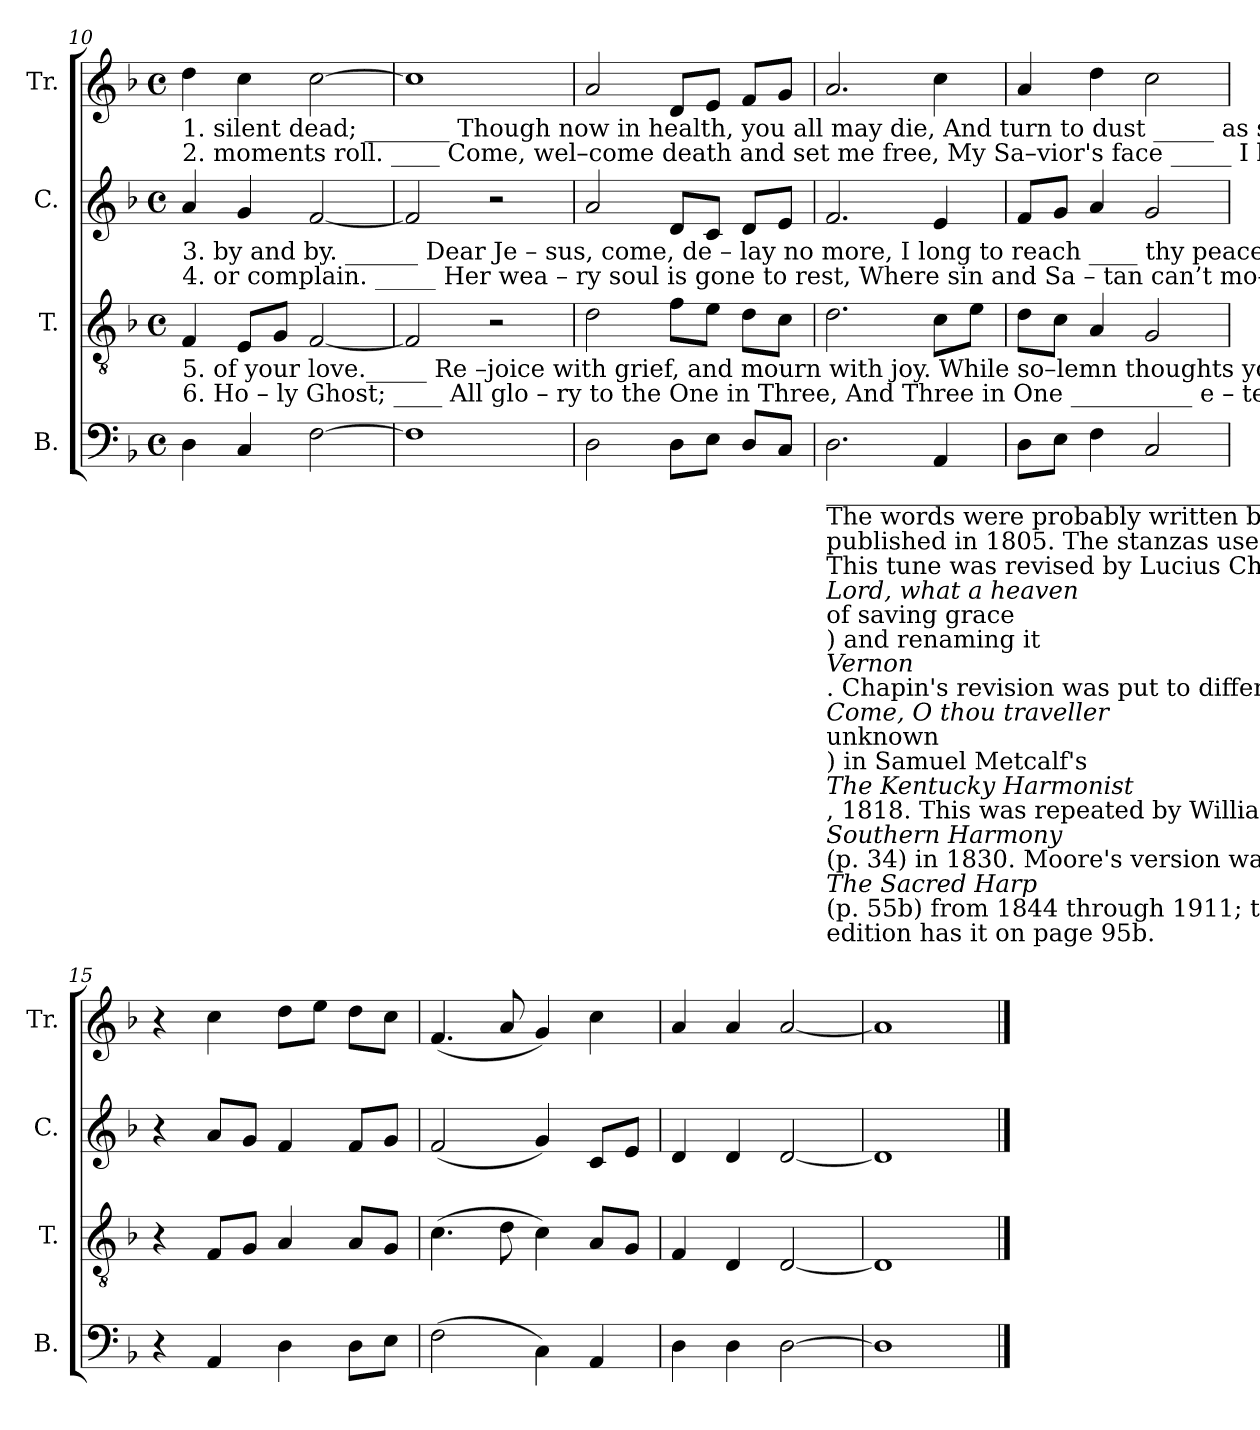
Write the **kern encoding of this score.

**kern	**kern	**kern	**kern
*part4	*part3	*part2	*part1
*staff4	*staff3	*staff2	*staff1
*I"B.	*I"T.	*I"C.	*I"Tr.
*I'B.	*I'T.	*I'C.	*I'Tr.
!!LO:LB:g=z
*clefF4	*clefGv2	*clefG2	*clefG2
*k[b-]	*k[b-]	*k[b-]	*k[b-]
*M4/4	*M4/4	*M4/4	*M4/4
*met(c)	*met(c)	*met(c)	*met(c)
=10	=10	=10	=10
!	!	!	!LO:TX:b:t=1.  silent dead; _______     Though now in health,  you  all may die,          And   turn   to        dust _____    as  soon  as  I.
!	!	!	!LO:TX:b:t=2.  moments roll. ____     Come, wel–come death  and set me  free,          My   Sa–vior's       face _____     I  long  to  see.
!	!	!LO:TX:b:t=3. by  and   by. ______     Dear  Je – sus,  come,   de  –  lay  no more,          I     long     to       reach ____   thy peaceful  shore.	!
!	!	!LO:TX:b:t=4. or complain. _____      Her   wea – ry  soul      is     gone  to  rest,         Where  sin  and   Sa        –      tan   can’t  mo–lest.	!
!	!LO:TX:b:t=5. of  your  love._____     Re –joice with  grief, and mourn with joy.      While  so–lemn  thoughts  your  minds  employ.	!	!
!	!LO:TX:b:t=6. Ho – ly Ghost; ____     All    glo  –   ry   to       the  One  in  Three,          And   Three   in  One __________   e  – ter –nal – ly.	!	!
4D\	4F/	4a/	4dd\
4C/	8E/L	4g/	4cc\
.	8G/J	.	.
[2F\	[2F/	[2f/	[2cc\
=11	=11	=11	=11
1F]	2F/]	2f/]	1cc]
.	2r	2r	.
=12	=12	=12	=12
2D\	2d\	2a/	2a/
8D\L	8f\L	8d/L	8d/L
8E\J	8e\J	8c/J	8e/J
8D/L	8d\L	8d/L	8f/L
8C/J	8c\J	8e/J	8g/J
=13	=13	=13	=13
!LO:TX:b:t=________________________________________________________________________________________________________________________________________________________________________________	!	!	!
!LO:TX:b:t=The words were probably written by Jeremiah Ingalls, for use at the funeral of Polly Gould, who died as a child in 1790, the music and words	!	!	!
!LO:TX:b:t=published in 1805. The stanzas used here selected from among the sixteen originally written.	!	!	!
!LO:TX:b:t=This tune was revised by Lucius Chapin in 1813, rewriting it in E minor,   putting it to words by Isaac Watts (	!	!	!
!LO:TX:b:i:t=Lord, what a heaven	!	!	!
!LO:TX:b:t=of saving grace	!	!	!
!LO:TX:b:t=) and renaming it	!	!	!
!LO:TX:b:i:t=Vernon	!	!	!
!LO:TX:b:t=. Chapin's revision was put to differemt words by Charles Wesley (	!	!	!
!LO:TX:b:i:t=Come, O thou traveller	!	!	!
!LO:TX:b:t=unknown	!	!	!
!LO:TX:b:t=) in Samuel Metcalf's	!	!	!
!LO:TX:b:i:t=The Kentucky Harmonist	!	!	!
!LO:TX:b:t=, 1818. This was repeated by William Walker, reduced to three parts, in	!	!	!
!LO:TX:b:i:t=Southern Harmony	!	!	!
!LO:TX:b:t=(p. 34) in 1830.  Moore's version was restored in	!	!	!
!LO:TX:b:i:t=The Sacred Harp	!	!	!
!LO:TX:b:t=(p. 55b) from 1844 through 1911; the 1991	!	!	!
!LO:TX:b:t=edition has it on page 95b.	!	!	!
2.D\	2.d\	2.f/	2.a/
4AA/	8c\L	4e/	4cc\
.	8e\J	.	.
=14	=14	=14	=14
8D\L	8d\L	8f/L	4a/
8E\J	8c\J	8g/J	.
4F\	4A/	4a/	4dd\
2C/	2G/	2g/	2cc\
=15	=15	=15	=15
4r	4r	4r	4r
4AA/	8F/L	8a/L	4cc\
.	8G/J	8g/J	.
4D\	4A/	4f/	8dd\L
.	.	.	8ee\J
8D\L	8A/L	8f/L	8dd\L
8E\J	8G/J	8g/J	8cc\J
=16	=16	=16	=16
(2F\	(4.c\	(2f/	(4.f/
.	8d\	.	8a/
4C\)	4c\)	4g/)	4g/)
4AA/	8A/L	8c/L	4cc\
.	8G/J	8e/J	.
=17	=17	=17	=17
4D\	4F/	4d/	4a/
4D\	4D/	4d/	4a/
[2D\	[2D/	[2d/	[2a/
=18	=18	=18	=18
1D]	1D]	1d]	1a]
==	==	==	==
*-	*-	*-	*-
